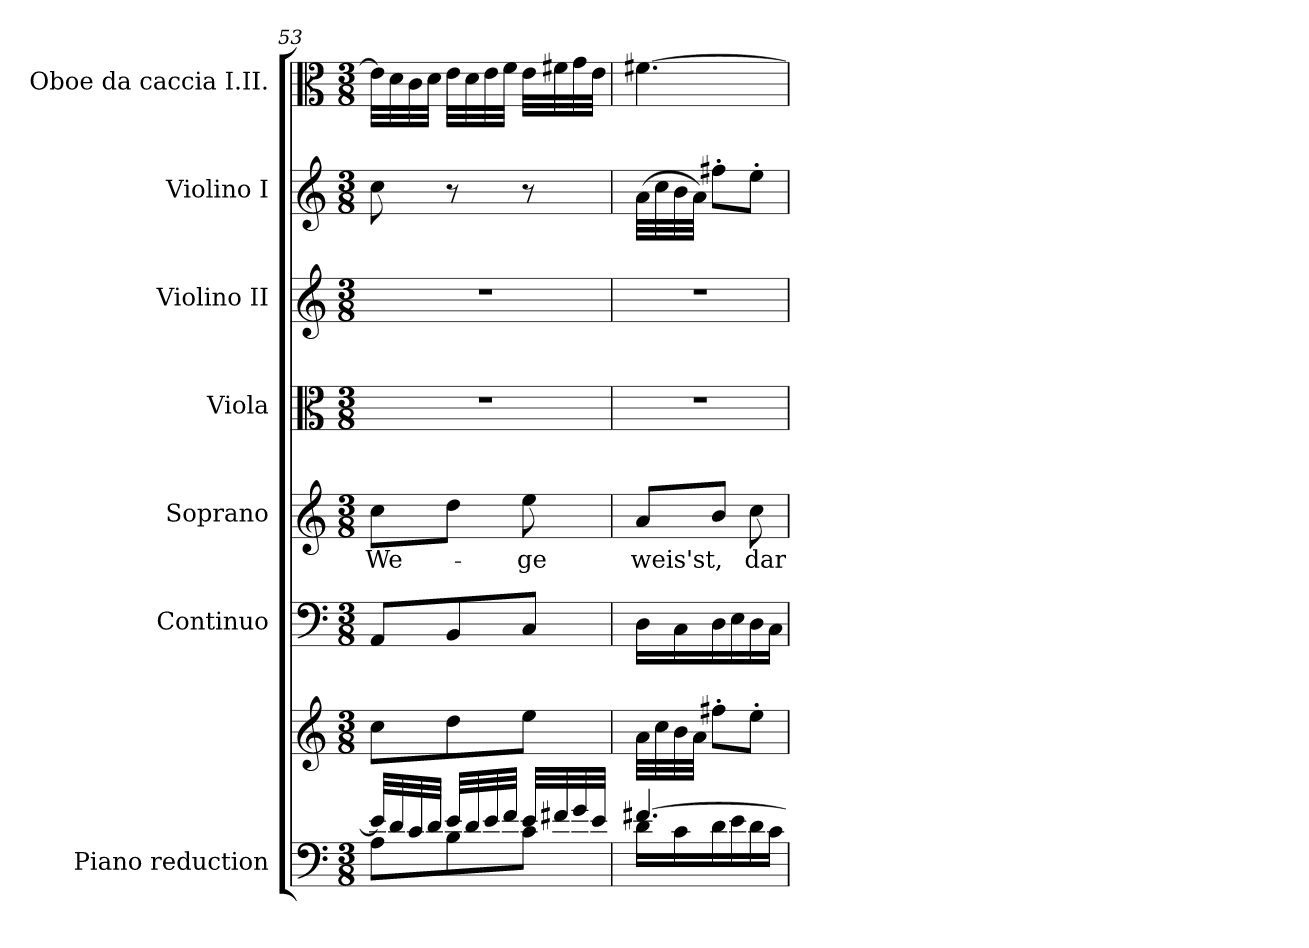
**kern	**kern	**kern	**kern	**text	**kern	**kern	**kern	**kern
*part7	*part7	*part6	*part5	*part5	*part4	*part3	*part2	*part1
*staff8	*staff7	*staff6	*staff5	*staff5	*staff4	*staff3	*staff2	*staff1
*I"Piano reduction	*	*I"Continuo	*I"Soprano	*	*I"Viola	*I"Violino II	*I"Violino I	*I"Oboe da caccia I.II.
*I'Pno	*	*	*	*	*I'Vla	*I'Vln	*I'Vln	*I'Ob
*clefF4	*clefG2	*clefF4	*clefG2	*	*clefC3	*clefG2	*clefG2	*clefC3
*k[]	*k[]	*k[]	*k[]	*	*k[]	*k[]	*k[]	*k[]
*M3/8	*M3/8	*M3/8	*M3/8	*	*M3/8	*M3/8	*M3/8	*M3/8
=53	=53	=53	=53	=53	=53	=53	=53	=53
*^	*	*	*	*	*	*	*	*
!	!	!	!	!	!LO:LY:b	!	!	!	!
32e/LLL]	8A\L	8cc\L	8AA/L	8cc\L	We-	4.r	4.r	8cc\	32e\LLL]
32d/	.	.	.	.	.	.	.	.	32d\
32c/	.	.	.	.	.	.	.	.	32c\
32d/JJJ	.	.	.	.	.	.	.	.	32d\JJJ
32e/LLL	8B\	8dd\	8BB/	8dd\J	.	.	.	8r	32e\LLL
32d/	.	.	.	.	.	.	.	.	32d\
32e/	.	.	.	.	.	.	.	.	32e\
32f/JJJ	.	.	.	.	.	.	.	.	32f\JJJ
!	!	!	!	!	!LO:LY:b	!	!	!	!
32e/LLL	8c\J	8ee\J	8C/J	8ee\	-ge	.	.	8r	32e\LLL
32f#X/	.	.	.	.	.	.	.	.	32f#X\
32g/	.	.	.	.	.	.	.	.	32g\
32e/JJJ	.	.	.	.	.	.	.	.	32e\JJJ
=54	=54	=54	=54	=54	=54	=54	=54	=54	=54
!	!	!	!	!	!LO:LY:b	!	!	!	!
[4.f#X/	16d\LL	32a\LLL	16D\LL	8a/L	weis'st,	4.r	4.r	(32a\LLL	[4.f#X\
.	.	32cc\	.	.	.	.	.	32cc\	.
.	16c\	32b\	16C\	.	.	.	.	32b\	.
.	.	32a\JJJ	.	.	.	.	.	32a\JJJ)	.
.	16d\	8ff#X'\L	16D\	8b/J	.	.	.	8ff#X'\L	.
.	16e\	.	16E\	.	.	.	.	.	.
!	!	!	!	!	!LO:LY:b	!	!	!	!
.	16d\	8ee'\J	16D\	8cc\	dar-	.	.	8ee'\J	.
.	16c\JJ	.	16C\JJ	.	.	.	.	.	.
*v	*v	*	*	*	*	*	*	*	*
=	=	=	=	=	=	=	=	=
*-	*-	*-	*-	*-	*-	*-	*-	*-
